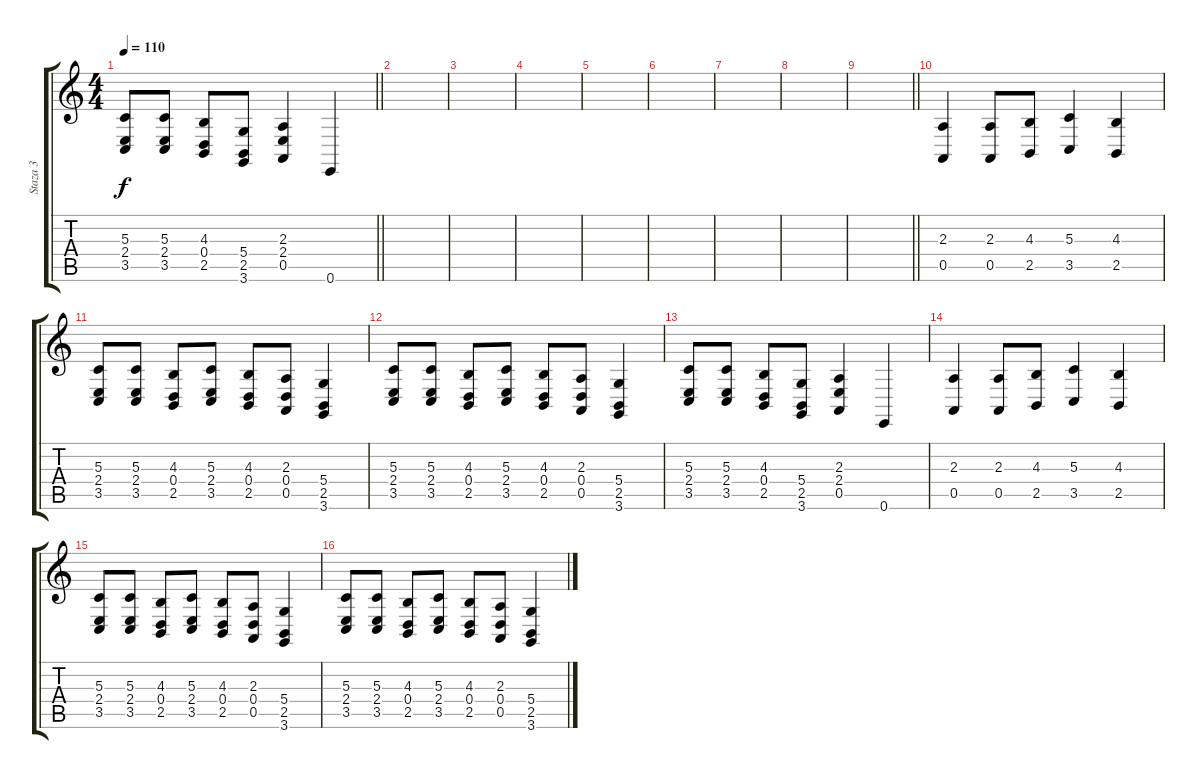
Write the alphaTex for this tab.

\track ("Staza 3" "Staza 3") {instrument synthstrings1}
\staff {score tabs}
\tuning (E4 B3 G3 D3 A2 E2) {hide}
\ts (4 4)
\tempo 110
\clef g2
\barLineRight lightlight
\ks c
(5.3 2.4 3.5).8{dy f} (5.3 2.4 3.5).8 (4.3 0.4 2.5).8 (5.4 2.5 3.6).8 (2.3 2.4 0.5).4 0.6.4 |
\section ("" "")
|
|
|
|
|
|
|
\barLineRight lightlight
|
\section ("" "")
(2.3 0.5).4 (2.3 0.5).8 (4.3 2.5).8 (5.3 3.5).4 (4.3 2.5).4 |
(5.3 2.4 3.5).8 (5.3 2.4 3.5).8 (4.3 0.4 2.5).8 (5.3 2.4 3.5).8 (4.3 0.4 2.5).8 (2.3 0.4 0.5).8 (5.4 2.5 3.6).4 |
(5.3 2.4 3.5).8 (5.3 2.4 3.5).8 (4.3 0.4 2.5).8 (5.3 2.4 3.5).8 (4.3 0.4 2.5).8 (2.3 0.4 0.5).8 (5.4 2.5 3.6).4 |
(5.3 2.4 3.5).8 (5.3 2.4 3.5).8 (4.3 0.4 2.5).8 (5.4 2.5 3.6).8 (2.3 2.4 0.5).4 0.6.4 |
(2.3 0.5).4 (2.3 0.5).8 (4.3 2.5).8 (5.3 3.5).4 (4.3 2.5).4 |
(5.3 2.4 3.5).8 (5.3 2.4 3.5).8 (4.3 0.4 2.5).8 (5.3 2.4 3.5).8 (4.3 0.4 2.5).8 (2.3 0.4 0.5).8 (5.4 2.5 3.6).4 |
(5.3 2.4 3.5).8 (5.3 2.4 3.5).8 (4.3 0.4 2.5).8 (5.3 2.4 3.5).8 (4.3 0.4 2.5).8 (2.3 0.4 0.5).8 (5.4 2.5 3.6).4
